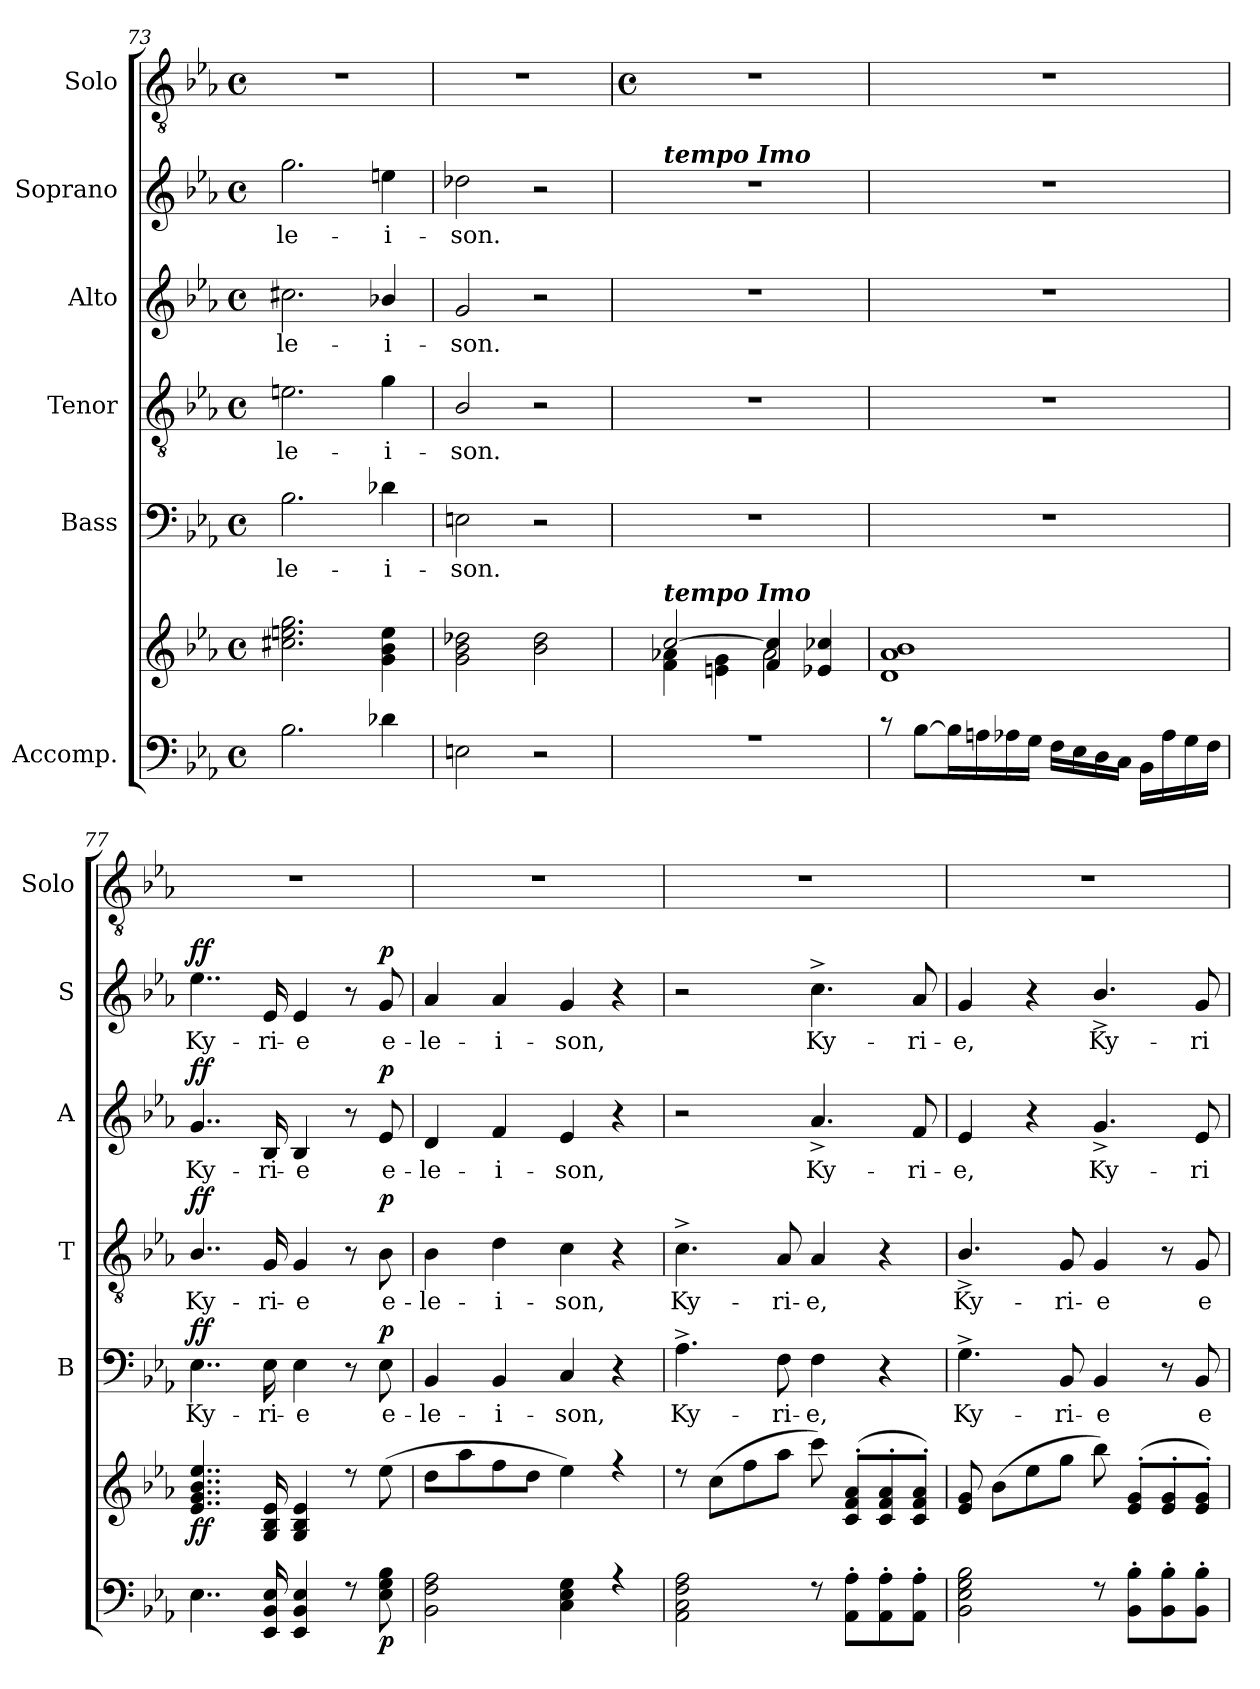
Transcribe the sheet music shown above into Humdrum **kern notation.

**kern	**kern	**dynam	**kern	**text	**dynam	**kern	**text	**dynam	**kern	**text	**dynam	**kern	**text	**dynam	**kern
*part6	*part6	*part6	*part5	*part5	*part5	*part4	*part4	*part4	*part3	*part3	*part3	*part2	*part2	*part2	*part1
*staff7	*staff6	*staff6/7	*staff5	*staff5	*staff5	*staff4	*staff4	*staff4	*staff3	*staff3	*staff3	*staff2	*staff2	*staff2	*staff1
*I"Accomp.	*	*	*I"Bass	*	*	*I"Tenor	*	*	*I"Alto	*	*	*I"Soprano	*	*	*I"Solo
*	*	*	*I'B	*	*	*I'T	*	*	*I'A	*	*	*I'S	*	*	*I'Solo
*clefF4	*clefG2	*	*clefF4	*	*	*clefGv2	*	*	*clefG2	*	*	*clefG2	*	*	*clefGv2
*k[b-e-a-]	*k[b-e-a-]	*	*k[b-e-a-]	*	*	*k[b-e-a-]	*	*	*k[b-e-a-]	*	*	*k[b-e-a-]	*	*	*k[b-e-a-]
*E-:	*E-:	*	*E-:	*	*	*E-:	*	*	*E-:	*	*	*E-:	*	*	*E-:
*M4/4	*M4/4	*	*M4/4	*	*	*M4/4	*	*	*M4/4	*	*	*M4/4	*	*	*M4/4
*met(c)	*met(c)	*	*met(c)	*	*	*met(c)	*	*	*met(c)	*	*	*met(c)	*	*	*met(c)
*MM89	*MM89	*	*MM89	*	*	*MM89	*	*	*MM89	*	*	*MM89	*	*	*MM89
=73	=73	=73	=73	=73	=73	=73	=73	=73	=73	=73	=73	=73	=73	=73	=73
*	*^	*	*	*	*	*	*	*	*	*	*	*	*	*	*
!	!	!	!	!	!LO:LY:b	!	!	!LO:LY:b	!	!	!LO:LY:b	!	!	!LO:LY:b	!	!
*	*	*	*	*	*	*	*	*	*	*	*	*	*	*	*	*^
2.B-\	2.cc#X\ 2.een\ 2.gg\	1ryy	.	2.B-\	-le-	.	2.en\	-le-	.	2.cc#X\	-le-	.	2.gg\	-le-	.	1r	2.ryy
*	*	*	*	*	*	*	*	*	*	*	*	*	*	*	*	*MM90	*
!	!	!	!	!	!LO:LY:b	!	!	!LO:LY:b	!	!	!LO:LY:b	!	!	!LO:LY:b	!	!	!
4d-X\	4g\ 4b-\ 4ee\	.	.	4d-X\	-i-	.	4g\	-i-	.	4b-X/	-i-	.	4een\	-i-	.	.	4ryy
*	*	*	*	*	*	*	*	*	*	*	*	*	*	*	*	*v	*v
!!LO:PB:g=z
=74	=74	=74	=74	=74	=74	=74	=74	=74	=74	=74	=74	=74	=74	=74	=74	=74
*	*	*	*	*	*	*	*	*	*	*	*	*	*	*	*	*MM80
*	*	*	*	*	*	*	*	*	*	*	*	*	*	*	*	*^
!	!	!	!	!	!LO:LY:b	!	!	!LO:LY:b	!	!	!LO:LY:b	!	!	!LO:LY:b	!	!	!
*	*	*	*	*	*	*	*	*	*	*	*	*	*	*	*	*v	*v
2En\	2g\ 2b-\ 2dd-X\	1ryy	.	2En\	-son.	.	2B-/	-son.	.	2g/	-son.	.	2dd-X\	-son.	.	1r
2r	2b-\ 2dd-\	.	.	2r	.	.	2r	.	.	2r	.	.	2r	.	.	.
!!LO:LB:g=z
=75	=75	=75	=75	=75	=75	=75	=75	=75	=75	=75	=75	=75	=75	=75	=75	=75
*	*	*	*	*	*	*	*	*	*	*	*	*	*	*	*	*M4/4
*	*	*	*	*	*	*	*	*	*	*	*	*	*	*	*	*met(c)
*^	*	*	*	*	*	*	*	*	*	*	*	*	*	*	*	*
!	!	!	!	!	!	!	!	!	!	!	!	!	!	!LO:TX:a:Bi:t=tempo Imo	!	!	!
!	!	!LO:TX:a:Bi:t=tempo Imo	!	!	!	!	!	!	!	!	!	!	!	!	!	!	!
1r	1ryy	[2cc/	4f\ 4a-X\	.	1r	.	.	1r	.	.	1r	.	.	1r	.	.	1r
.	.	.	4en\ 4g\	.	.	.	.	.	.	.	.	.	.	.	.	.	.
.	.	4f/ 4cc/]	2a-\	.	.	.	.	.	.	.	.	.	.	.	.	.	.
.	.	4e-i/ 4cc-X/	.	.	.	.	.	.	.	.	.	.	.	.	.	.	.
=76	=76	=76	=76	=76	=76	=76	=76	=76	=76	=76	=76	=76	=76	=76	=76	=76	=76
8r	1ryy	1d 1a- 1b-	1ryy	.	1r	.	.	1r	.	.	1r	.	.	1r	.	.	1r
[8B-\L	.	.	.	.	.	.	.	.	.	.	.	.	.	.	.	.	.
16B-\L]	.	.	.	.	.	.	.	.	.	.	.	.	.	.	.	.	.
16An\	.	.	.	.	.	.	.	.	.	.	.	.	.	.	.	.	.
16A-X\	.	.	.	.	.	.	.	.	.	.	.	.	.	.	.	.	.
16G\JJ	.	.	.	.	.	.	.	.	.	.	.	.	.	.	.	.	.
16F\LL	.	.	.	.	.	.	.	.	.	.	.	.	.	.	.	.	.
16E-\	.	.	.	.	.	.	.	.	.	.	.	.	.	.	.	.	.
16D\	.	.	.	.	.	.	.	.	.	.	.	.	.	.	.	.	.
16C\JJ	.	.	.	.	.	.	.	.	.	.	.	.	.	.	.	.	.
16BB-\LL	.	.	.	.	.	.	.	.	.	.	.	.	.	.	.	.	.
16A-\	.	.	.	.	.	.	.	.	.	.	.	.	.	.	.	.	.
16G\	.	.	.	.	.	.	.	.	.	.	.	.	.	.	.	.	.
16F\JJ	.	.	.	.	.	.	.	.	.	.	.	.	.	.	.	.	.
=77	=77	=77	=77	=77	=77	=77	=77	=77	=77	=77	=77	=77	=77	=77	=77	=77	=77
!	!	!	!	!LO:DY:b	!	!LO:LY:b	!LO:DY:b	!	!LO:LY:b	!LO:DY:b	!	!LO:LY:b	!LO:DY:b	!	!LO:LY:b	!LO:DY:b	!
4..E-\	1ryy	4..e-/ 4..g/ 4..b-/ 4..ee-/	1ryy	ff	4..E-\	Ky-	ff	4..B-/	Ky-	ff	4..g/	Ky-	ff	4..ee-\	Ky-	ff	1r
!	!	!	!	!	!	!LO:LY:b	!	!	!LO:LY:b	!	!	!LO:LY:b	!	!	!LO:LY:b	!	!
16EE-/ 16BB-/ 16E-/	.	16G/ 16B-/ 16e-/	.	.	16E-\	-ri-	.	16G/	-ri-	.	16B-/	-ri-	.	16e-/	-ri-	.	.
!	!	!	!	!	!	!LO:LY:b	!	!	!LO:LY:b	!	!	!LO:LY:b	!	!	!LO:LY:b	!	!
4EE-/ 4BB-/ 4E-/	.	4G/ 4B-/ 4e-/	.	.	4E-\	-e	.	4G/	-e	.	4B-/	-e	.	4e-/	-e	.	.
8r	.	8r	.	.	8r	.	.	8r	.	.	8r	.	.	8r	.	.	.
!	!	!	!	!LO:DY:b=2	!	!LO:LY:b	!LO:DY:b	!	!LO:LY:b	!LO:DY:b	!	!LO:LY:b	!LO:DY:b	!	!LO:LY:b	!LO:DY:b	!
8E-\ 8G\ 8B-\	.	(>8ee-\	.	p	8E-\	e-	p	8B-\	e-	p	8e-/	e-	p	8g/	e-	p	.
=78	=78	=78	=78	=78	=78	=78	=78	=78	=78	=78	=78	=78	=78	=78	=78	=78	=78
!	!	!	!	!	!	!LO:LY:b	!	!	!LO:LY:b	!	!	!LO:LY:b	!	!	!LO:LY:b	!	!
2BB-\ 2F\ 2A-\	1ryy	8dd\L	1ryy	.	4BB-/	-le-	.	4B-\	-le-	.	4d/	-le-	.	4a-/	-le-	.	1r
.	.	8aa-\	.	.	.	.	.	.	.	.	.	.	.	.	.	.	.
!	!	!	!	!	!	!LO:LY:b	!	!	!LO:LY:b	!	!	!LO:LY:b	!	!	!LO:LY:b	!	!
.	.	8ff\	.	.	4BB-/	-i-	.	4d\	-i-	.	4f/	-i-	.	4a-/	-i-	.	.
.	.	8dd\J	.	.	.	.	.	.	.	.	.	.	.	.	.	.	.
!	!	!	!	!	!	!LO:LY:b	!	!	!LO:LY:b	!	!	!LO:LY:b	!	!	!LO:LY:b	!	!
4C\ 4E-\ 4G\	.	4ee-\)	.	.	4C/	-son,	.	4c\	-son,	.	4e-/	-son,	.	4g/	-son,	.	.
4r	.	4r	.	.	4r	.	.	4r	.	.	4r	.	.	4r	.	.	.
=79	=79	=79	=79	=79	=79	=79	=79	=79	=79	=79	=79	=79	=79	=79	=79	=79	=79
!	!	!	!	!	!	!LO:LY:b	!	!	!LO:LY:b	!	!	!	!	!	!	!	!
2AA-\ 2C\ 2F\ 2A-\	1ryy	8r	1ryy	.	4.A-^\	Ky-	.	4.c^\	Ky-	.	2r	.	.	2r	.	.	1r
.	.	(>8cc\L	.	.	.	.	.	.	.	.	.	.	.	.	.	.	.
.	.	8ff\	.	.	.	.	.	.	.	.	.	.	.	.	.	.	.
!	!	!	!	!	!	!LO:LY:b	!	!	!LO:LY:b	!	!	!	!	!	!	!	!
.	.	8aa-\J	.	.	8F\	-ri-	.	8A-/	-ri-	.	.	.	.	.	.	.	.
!	!	!	!	!	!	!LO:LY:b	!	!	!LO:LY:b	!	!	!LO:LY:b	!	!	!LO:LY:b	!	!
8r	.	8ccc\)	.	.	4F\	-e,	.	4A-/	-e,	.	4.a-^/	Ky-	.	4.cc^\	Ky-	.	.
8AA-\' 8A-\'L	.	(<8c/' 8f/' 8a-/'L	.	.	.	.	.	.	.	.	.	.	.	.	.	.	.
8AA-\' 8A-\'	.	8c/' 8f/' 8a-/'	.	.	4r	.	.	4r	.	.	.	.	.	.	.	.	.
!	!	!	!	!	!	!	!	!	!	!	!	!LO:LY:b	!	!	!LO:LY:b	!	!
8AA-\' 8A-\'J	.	8c/' 8f/' 8a-/'J)	.	.	.	.	.	.	.	.	8f/	-ri-	.	8a-/	-ri-	.	.
!!LO:PB:g=z
=80	=80	=80	=80	=80	=80	=80	=80	=80	=80	=80	=80	=80	=80	=80	=80	=80	=80
!	!	!	!	!	!	!LO:LY:b	!	!	!LO:LY:b	!	!	!LO:LY:b	!	!	!LO:LY:b	!	!
2BB-\ 2E-\ 2G\ 2B-\	1ryy	8e-/ 8g/	1ryy	.	4.G^\	Ky-	.	4.B-^/	Ky-	.	4e-/	-e,	.	4g/	-e,	.	1r
.	.	(>8b-\L	.	.	.	.	.	.	.	.	.	.	.	.	.	.	.
.	.	8ee-\	.	.	.	.	.	.	.	.	4r	.	.	4r	.	.	.
!	!	!	!	!	!	!LO:LY:b	!	!	!LO:LY:b	!	!	!	!	!	!	!	!
.	.	8gg\J	.	.	8BB-/	-ri-	.	8G/	-ri-	.	.	.	.	.	.	.	.
!	!	!	!	!	!	!LO:LY:b	!	!	!LO:LY:b	!	!	!LO:LY:b	!	!	!LO:LY:b	!	!
8r	.	8bb-\)	.	.	4BB-/	-e	.	4G/	-e	.	4.g^/	Ky-	.	4.b-^/	Ky-	.	.
8BB-\' 8B-\'L	.	(<8e-/' 8g/'L	.	.	.	.	.	.	.	.	.	.	.	.	.	.	.
8BB-\' 8B-\'	.	8e-/' 8g/'	.	.	8r	.	.	8r	.	.	.	.	.	.	.	.	.
!	!	!	!	!	!	!LO:LY:b	!	!	!LO:LY:b	!	!	!LO:LY:b	!	!	!LO:LY:b	!	!
8BB-\' 8B-\'J	.	8e-/' 8g/'J)	.	.	8BB-/	e-	.	8G/	e-	.	8e-/	-ri-	.	8g/	-ri-	.	.
*v	*v	*	*	*	*	*	*	*	*	*	*	*	*	*	*	*	*
*	*v	*v	*	*	*	*	*	*	*	*	*	*	*	*	*	*
=	=	=	=	=	=	=	=	=	=	=	=	=	=	=	=
*-	*-	*-	*-	*-	*-	*-	*-	*-	*-	*-	*-	*-	*-	*-	*-
